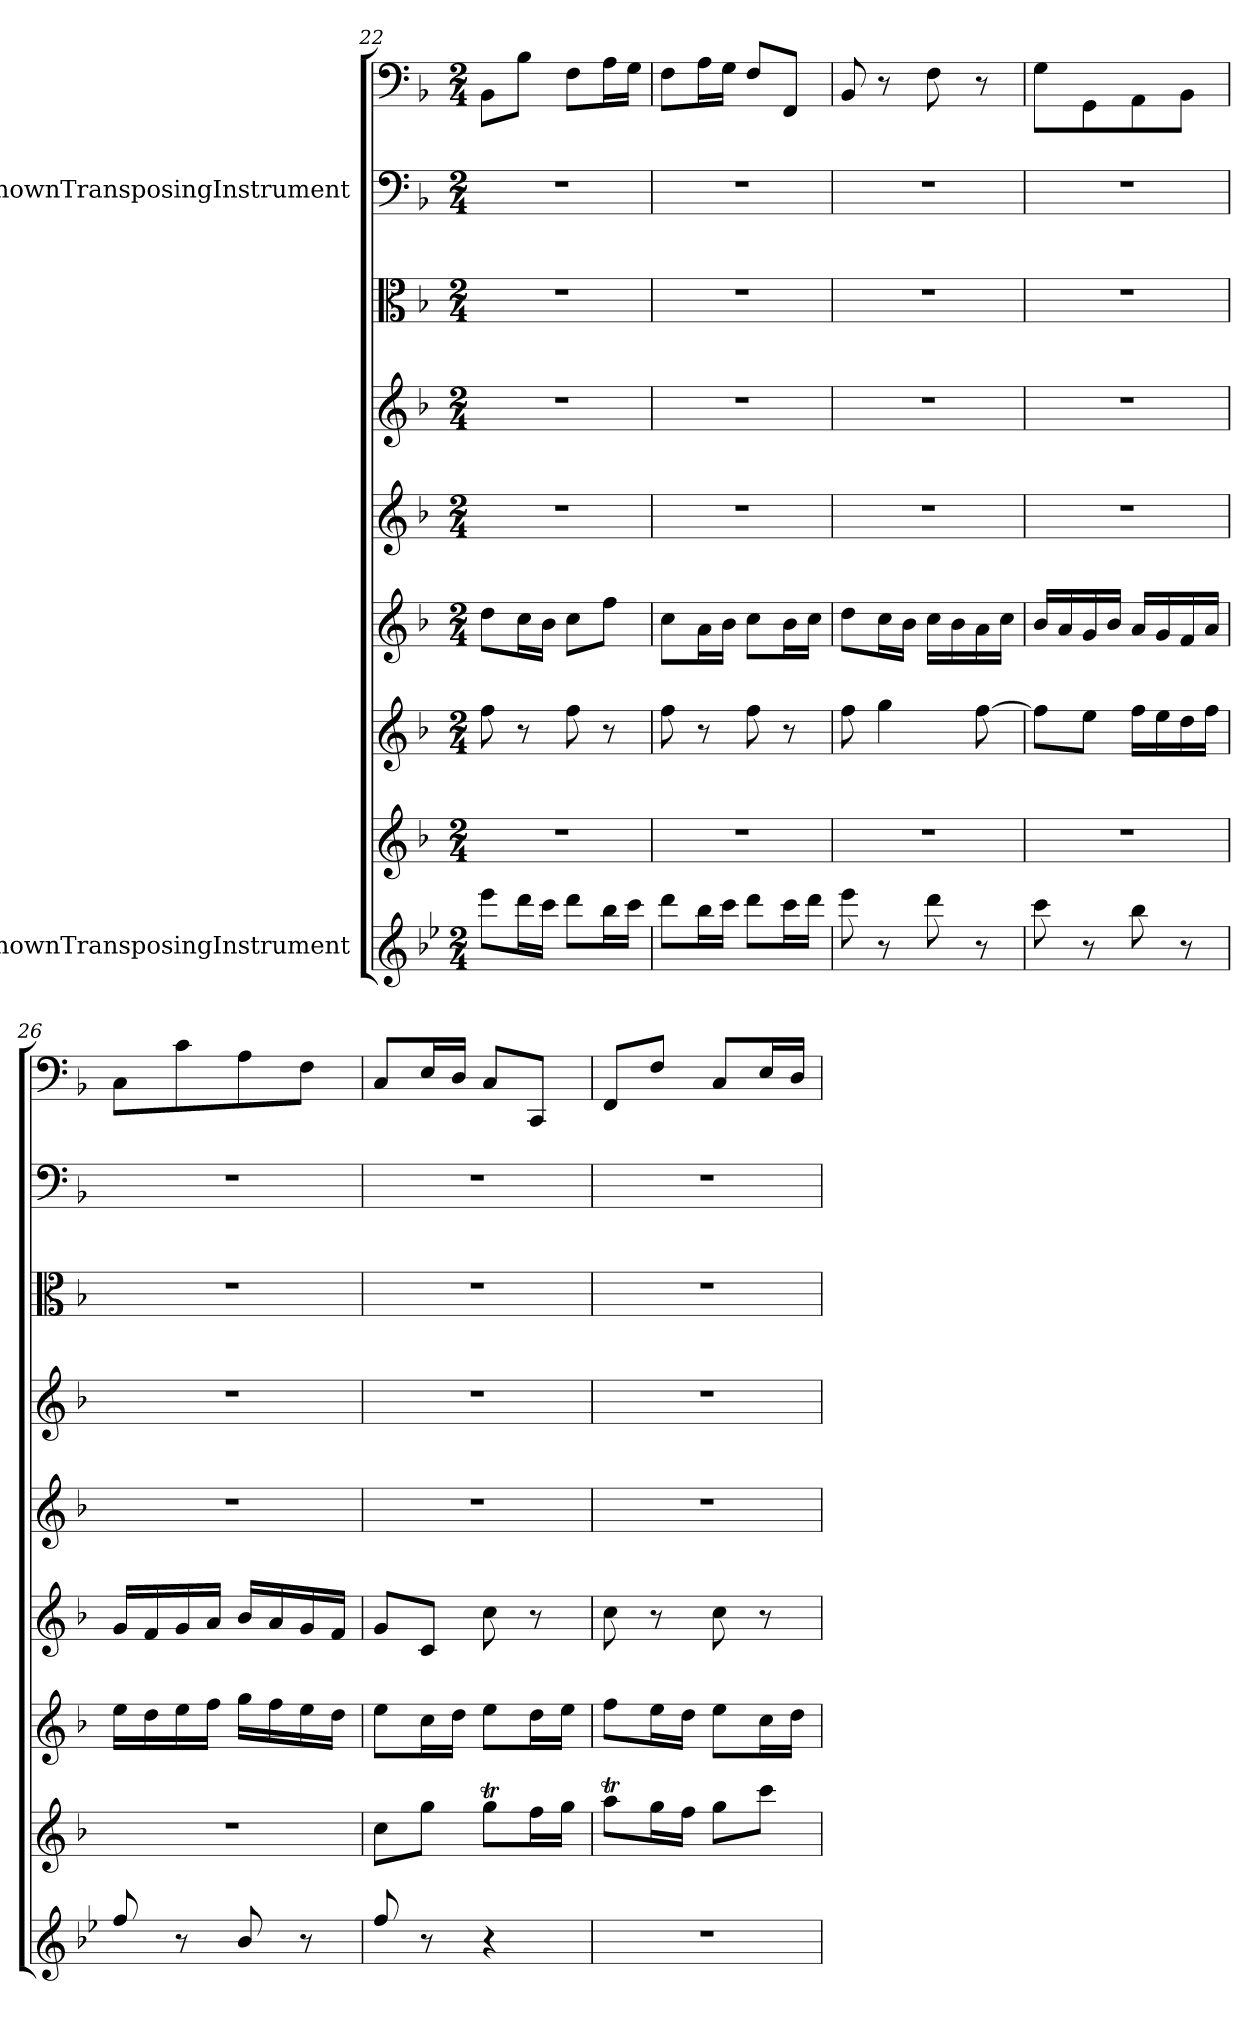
**kern	**kern	**kern	**kern	**kern	**kern	**kern	**kern	**kern
*part9	*part8	*part7	*part6	*part5	*part4	*part3	*part2	*part1
*staff9	*staff8	*staff7	*staff6	*staff5	*staff4	*staff3	*staff2	*staff1
*I"UnknownTransposingInstrument	*	*	*	*	*	*	*I"UnknownTransposingInstrument	*
*clefG2	*clefG2	*clefG2	*clefG2	*clefG2	*clefG2	*clefC3	*clefF4	*clefF4
*ITrd3c5	*	*	*	*	*	*	*ITrd-7c-12	*
*k[b-]	*k[b-]	*k[b-]	*k[b-]	*k[b-]	*k[b-]	*k[b-]	*k[b-]	*k[b-]
*M2/4	*M2/4	*M2/4	*M2/4	*M2/4	*M2/4	*M2/4	*M2/4	*M2/4
=22	=22	=22	=22	=22	=22	=22	=22	=22
8bb-\L	2r	8ff\	8dd\L	2r	2r	2r	2r	8BB-\L
16aa\L	.	8r	16cc\L	.	.	.	.	8B-\J
16gg\JJ	.	.	16b-\JJ	.	.	.	.	.
8aa\L	.	8ff\	8cc\L	.	.	.	.	8F\L
16ff\L	.	8r	8ff\J	.	.	.	.	16A\L
16gg\JJ	.	.	.	.	.	.	.	16G\JJ
=23	=23	=23	=23	=23	=23	=23	=23	=23
8aa\L	2r	8ff\	8cc\L	2r	2r	2r	2r	8F\L
16ff\L	.	8r	16a\L	.	.	.	.	16A\L
16gg\JJ	.	.	16b-\JJ	.	.	.	.	16G\JJ
8aa\L	.	8ff\	8cc\L	.	.	.	.	8F/L
16gg\L	.	8r	16b-\L	.	.	.	.	8FF/J
16aa\JJ	.	.	16cc\JJ	.	.	.	.	.
=24	=24	=24	=24	=24	=24	=24	=24	=24
8bb-\	2r	8ff\	8dd\L	2r	2r	2r	2r	8BB-/
8r	.	4gg\	16cc\L	.	.	.	.	8r
.	.	.	16b-\JJ	.	.	.	.	.
8aa\	.	.	16cc\LL	.	.	.	.	8F\
.	.	.	16b-\	.	.	.	.	.
8r	.	[8ff\	16a\	.	.	.	.	8r
.	.	.	16cc\JJ	.	.	.	.	.
=25	=25	=25	=25	=25	=25	=25	=25	=25
8gg\	2r	8ff\L]	16b-/LL	2r	2r	2r	2r	8G\L
.	.	.	16a/	.	.	.	.	.
8r	.	8ee\J	16g/	.	.	.	.	8GG\
.	.	.	16b-/JJ	.	.	.	.	.
8ff\	.	16ff\LL	16a/LL	.	.	.	.	8AA\
.	.	16ee\	16g/	.	.	.	.	.
8r	.	16dd\	16f/	.	.	.	.	8BB-\J
.	.	16ff\JJ	16a/JJ	.	.	.	.	.
=26	=26	=26	=26	=26	=26	=26	=26	=26
8cc/	2r	16ee\LL	16g/LL	2r	2r	2r	2r	8C\L
.	.	16dd\	16f/	.	.	.	.	.
8r	.	16ee\	16g/	.	.	.	.	8c\
.	.	16ff\JJ	16a/JJ	.	.	.	.	.
8f/	.	16gg\LL	16b-/LL	.	.	.	.	8A\
.	.	16ff\	16a/	.	.	.	.	.
8r	.	16ee\	16g/	.	.	.	.	8F\J
.	.	16dd\JJ	16f/JJ	.	.	.	.	.
=27	=27	=27	=27	=27	=27	=27	=27	=27
8cc/	8cc\L	8ee\L	8g/L	2r	2r	2r	2r	8C/L
8r	8gg\J	16cc\L	8c/J	.	.	.	.	16E/L
.	.	16dd\JJ	.	.	.	.	.	16D/JJ
4r	8ggT\L	8ee\L	8cc\	.	.	.	.	8C/L
.	16ff\L	16dd\L	8r	.	.	.	.	8CC/J
.	16gg\JJ	16ee\JJ	.	.	.	.	.	.
=28	=28	=28	=28	=28	=28	=28	=28	=28
2r	8aat\L	8ff\L	8cc\	2r	2r	2r	2r	8FF/L
.	16gg\L	16ee\L	8r	.	.	.	.	8F/J
.	16ff\JJ	16dd\JJ	.	.	.	.	.	.
.	8gg\L	8ee\L	8cc\	.	.	.	.	8C/L
.	8ccc\J	16cc\L	8r	.	.	.	.	16E/L
.	.	16dd\JJ	.	.	.	.	.	16D/JJ
=	=	=	=	=	=	=	=	=
*-	*-	*-	*-	*-	*-	*-	*-	*-
